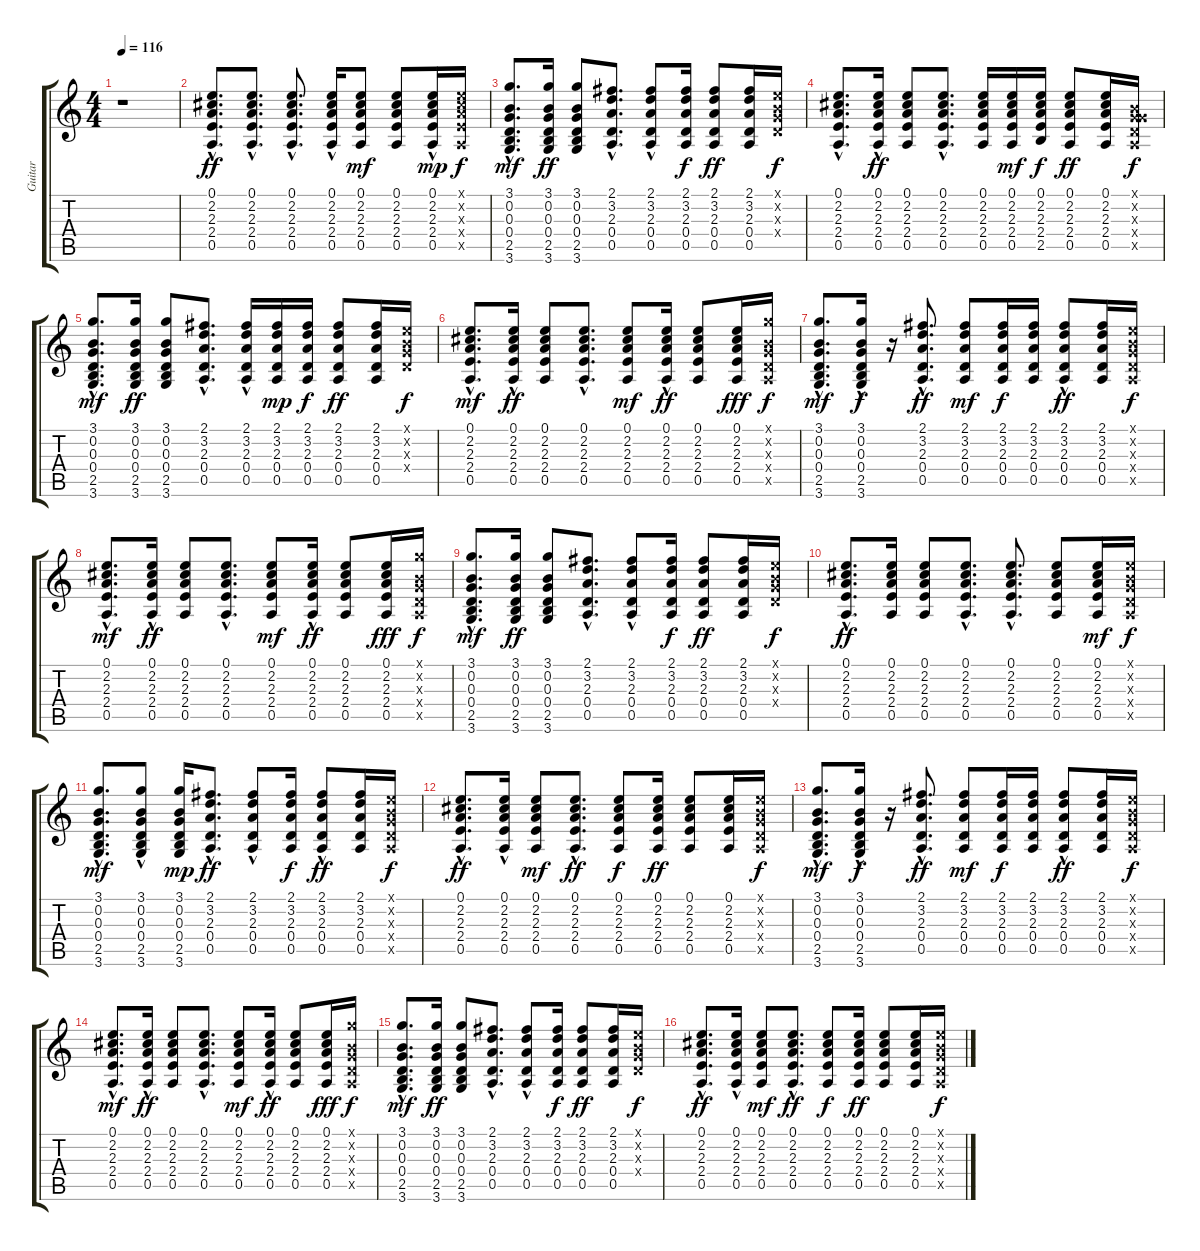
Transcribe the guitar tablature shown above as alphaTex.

\track ("Guitar" "Guitar") {instrument electricguitarclean}
\staff {score tabs}
\tuning (E4 B3 G3 D3 A2 E2) {hide}
\ts (4 4)
\tempo 116
\clef g2
\ks c
r.1{dy ff instrument electricguitarclean} |
(0.1{hac} 2.2{hac} 2.3{hac} 2.4{hac} 0.5{hac}).8{d} (0.1{hac} 2.2{hac} 2.3{hac} 2.4{hac} 0.5{hac}).8{d} (0.1 2.2{hac} 2.3{hac} 2.4{hac} 0.5).8{d} (0.1 2.2{hac} 2.3{hac} 2.4 0.5).16 (0.1 2.2 2.3 2.4 0.5).8{dy mf} (0.1 2.2 2.3 2.4 0.5).8 (0.1 2.2{hac} 2.3{hac} 2.4 0.5).16{dy mp} (0.1{x} 2.2{x} 2.3{x} 2.4{x} 0.5{x}).16{dy f} |
(3.1{hac} 0.2{hac} 0.3{hac} 0.4{hac} 2.5 3.6{hac}).8{d dy mf} (3.1 0.2 0.3 0.4 2.5 3.6).16{dy ff} (3.1 0.2 0.3 0.4 2.5 3.6).8 (2.1{hac} 3.2{hac} 2.3{hac} 0.4{hac} 0.5{hac}).8{d} (2.1{hac} 3.2 2.3 0.4 0.5).8 (2.1 3.2 2.3 0.4 0.5).16{dy f} (2.1 3.2 2.3 0.4 0.5).8{dy ff} (2.1 3.2 2.3 0.4 0.5).16 (0.1{x} 0.2{x} 0.3{x} 0.4{x}).16{dy f} |
(0.1{hac} 2.2{hac} 2.3{hac} 2.4{hac} 0.5{hac}).8{d} (0.1 2.2{hac} 2.3{hac} 2.4{hac} 0.5).16{dy ff} (0.1 2.2 2.3 2.4 0.5).8 (0.1{hac} 2.2{hac} 2.3{hac} 2.4{hac} 0.5{hac}).8{d} (0.1 2.2 2.3 2.4 0.5).16 (0.1 2.2 2.3 2.4 0.5).16{dy mf} (0.1 2.2 2.3 2.4 2.5).16{dy f} (0.1 2.2 2.3 2.4 0.5).8{dy ff} (0.1 2.2 2.3 2.4 0.5).16 (-9.1{x} 0.2{x} 0.3{x} 0.4{x} 0.5{x}).16{dy f} |
(3.1{hac} 0.2{hac} 0.3{hac} 0.4{hac} 2.5 3.6{hac}).8{d dy mf} (3.1 0.2 0.3 0.4 2.5 3.6).16{dy ff} (3.1 0.2 0.3 0.4 2.5 3.6).8 (2.1{hac} 3.2{hac} 2.3{hac} 0.4{hac} 0.5{hac}).8{d} (2.1{hac} 3.2 2.3 0.4 0.5).16 (2.1 3.2 2.3 0.4 0.5).16{dy mp} (2.1 3.2 2.3 0.4 0.5).16{dy f} (2.1 3.2 2.3 0.4 0.5).8{dy ff} (2.1 3.2 2.3 0.4 0.5).16 (0.1{x} 0.2{x} 0.3{x} 0.4{x}).16{dy f} |
(0.1{hac} 2.2{hac} 2.3{hac} 2.4{hac} 0.5{hac}).8{d dy mf} (0.1 2.2{hac} 2.3{hac} 2.4 0.5).16{dy ff} (0.1 2.2 2.3 2.4 0.5).8 (0.1{hac} 2.2{hac} 2.3{hac} 2.4{hac} 0.5{hac}).8{d} (0.1 2.2 2.3 2.4 0.5).8{dy mf} (0.1 2.2 2.3{hac} 2.4{hac} 0.5).16{dy ff} (0.1 2.2 2.3 2.4 0.5).8 (0.1 2.2 2.3 2.4 0.5).16{dy fff} (3.1{x} 0.2{x} 0.3{x} 0.4{x} 0.5{x}).16{dy f} |
(3.1 0.2{hac} 0.3 0.4{hac} 2.5{hac} 3.6).8{d dy mf} (3.1 0.2 0.3 0.4 2.5{hac} 3.6).16{dy f} r.16 (2.1{hac} 3.2{hac} 2.3{hac} 0.4{hac} 0.5{hac}).8{d dy ff} (2.1 3.2 2.3 0.4 0.5).8{dy mf} (2.1 3.2 2.3 0.4 0.5).16{dy f} (2.1 3.2 2.3 0.4 0.5).16 (2.1 3.2 2.3{hac} 0.4 0.5).8{dy ff} (2.1 3.2 2.3 0.4 0.5).16 (0.1{x} 0.2{x} 0.3{x} 0.4{x} 0.5{x}).16{dy f} |
(0.1{hac} 2.2{hac} 2.3{hac} 2.4{hac} 0.5{hac}).8{d dy mf} (0.1 2.2{hac} 2.3{hac} 2.4 0.5).16{dy ff} (0.1 2.2 2.3 2.4 0.5).8 (0.1{hac} 2.2{hac} 2.3{hac} 2.4{hac} 0.5{hac}).8{d} (0.1 2.2 2.3 2.4 0.5).8{dy mf} (0.1 2.2 2.3{hac} 2.4{hac} 0.5).16{dy ff} (0.1 2.2 2.3 2.4 0.5).8 (0.1 2.2 2.3 2.4 0.5).16{dy fff} (3.1{x} 0.2{x} 0.3{x} 0.4{x} 0.5{x}).16{dy f} |
(3.1{hac} 0.2{hac} 0.3{hac} 0.4{hac} 2.5 3.6{hac}).8{d dy mf} (3.1 0.2 0.3 0.4 2.5 3.6).16{dy ff} (3.1 0.2 0.3 0.4 2.5 3.6).8 (2.1{hac} 3.2{hac} 2.3{hac} 0.4{hac} 0.5{hac}).8{d} (2.1{hac} 3.2 2.3 0.4 0.5).8 (2.1 3.2 2.3 0.4 0.5).16{dy f} (2.1 3.2 2.3 0.4 0.5).8{dy ff} (2.1 3.2 2.3 0.4 0.5).16 (0.1{x} 0.2{x} 0.3{x} 0.4{x}).16{dy f} |
(0.1{hac} 2.2{hac} 2.3{hac} 2.4{hac} 0.5{hac}).8{d dy ff} (0.1 2.2 2.3 2.4 0.5).16 (0.1 2.2 2.3 2.4 0.5).8 (0.1{hac} 2.2{hac} 2.3{hac} 2.4{hac} 0.5{hac}).8{d} (0.1{hac} 2.2{hac} 2.3 2.4{hac} 0.5{hac}).8{d} (0.1 2.2 2.3 2.4 0.5).8 (0.1 2.2 2.3 2.4 0.5).16{dy mf} (0.1{x} 0.2{x} 0.3{x} 0.4{x} 0.5{x}).16{dy f} |
(3.1{hac} 0.2{hac} 0.3{hac} 0.4{hac} 2.5{hac} 3.6{hac}).8{d dy mf} (3.1 0.2 0.3 0.4 2.5{hac} 3.6).8 (3.1 0.2 0.3 0.4 2.5 3.6).16{dy mp} (2.1{hac} 3.2{hac} 2.3{hac} 0.4{hac} 0.5{hac}).8{d dy ff} (2.1 3.2 2.3{hac} 0.4 0.5).8 (2.1 3.2 2.3 0.4 0.5).16{dy f} (2.1 3.2 2.3 0.4{hac} 0.5).8{dy ff} (2.1 3.2 2.3 0.4 0.5).16 (0.1{x} 0.2{x} 0.3{x} 0.4{x} 0.5{x}).16{dy f} |
(0.1 2.2{hac} 2.3{hac} 2.4{hac} 0.5{hac}).8{d dy ff} (0.1{hac} 2.2 2.3{hac} 2.4 0.5).16 (0.1 2.2 2.3 2.4 0.5).8{dy mf} (0.1{hac} 2.2{hac} 2.3{hac} 2.4{hac} 0.5{hac}).8{d dy ff} (0.1 2.2 2.3 2.4 0.5).8{dy f} (0.1 2.2 2.3 2.4 0.5).16{dy ff} (0.1 2.2 2.3 2.4 0.5).8 (0.1 2.2 2.3 2.4 0.5).16 (0.1{x} 0.2{x} 0.3{x} 0.4{x} 0.5{x}).16{dy f} |
(3.1 0.2{hac} 0.3 0.4{hac} 2.5{hac} 3.6).8{d dy mf} (3.1 0.2 0.3 0.4 2.5{hac} 3.6).16{dy f} r.16 (2.1{hac} 3.2{hac} 2.3{hac} 0.4{hac} 0.5{hac}).8{d dy ff} (2.1 3.2 2.3 0.4 0.5).8{dy mf} (2.1 3.2 2.3 0.4 0.5).16{dy f} (2.1 3.2 2.3 0.4 0.5).16 (2.1 3.2 2.3{hac} 0.4 0.5).8{dy ff} (2.1 3.2 2.3 0.4 0.5).16 (0.1{x} 0.2{x} 0.3{x} 0.4{x} 0.5{x}).16{dy f} |
(0.1{hac} 2.2{hac} 2.3{hac} 2.4{hac} 0.5{hac}).8{d dy mf} (0.1 2.2{hac} 2.3{hac} 2.4 0.5).16{dy ff} (0.1 2.2 2.3 2.4 0.5).8 (0.1{hac} 2.2{hac} 2.3{hac} 2.4{hac} 0.5{hac}).8{d} (0.1 2.2 2.3 2.4 0.5).8{dy mf} (0.1 2.2 2.3{hac} 2.4{hac} 0.5).16{dy ff} (0.1 2.2 2.3 2.4 0.5).8 (0.1 2.2 2.3 2.4 0.5).16{dy fff} (3.1{x} 0.2{x} 0.3{x} 0.4{x} 0.5{x}).16{dy f} |
(3.1{hac} 0.2{hac} 0.3{hac} 0.4{hac} 2.5 3.6{hac}).8{d dy mf} (3.1 0.2 0.3 0.4 2.5 3.6).16{dy ff} (3.1 0.2 0.3 0.4 2.5 3.6).8 (2.1{hac} 3.2{hac} 2.3{hac} 0.4{hac} 0.5{hac}).8{d} (2.1{hac} 3.2 2.3 0.4 0.5).8 (2.1 3.2 2.3 0.4 0.5).16{dy f} (2.1 3.2 2.3 0.4 0.5).8{dy ff} (2.1 3.2 2.3 0.4 0.5).16 (0.1{x} 0.2{x} 0.3{x} 0.4{x}).16{dy f} |
(0.1 2.2{hac} 2.3{hac} 2.4{hac} 0.5{hac}).8{d dy ff} (0.1{hac} 2.2 2.3{hac} 2.4 0.5).16 (0.1 2.2 2.3 2.4 0.5).8{dy mf} (0.1{hac} 2.2{hac} 2.3{hac} 2.4{hac} 0.5{hac}).8{d dy ff} (0.1 2.2 2.3 2.4 0.5).8{dy f} (0.1 2.2 2.3 2.4 0.5).16{dy ff} (0.1 2.2 2.3 2.4 0.5).8 (0.1 2.2 2.3 2.4 0.5).16 (0.1{x} 0.2{x} 0.3{x} 0.4{x} 0.5{x}).16{dy f}
